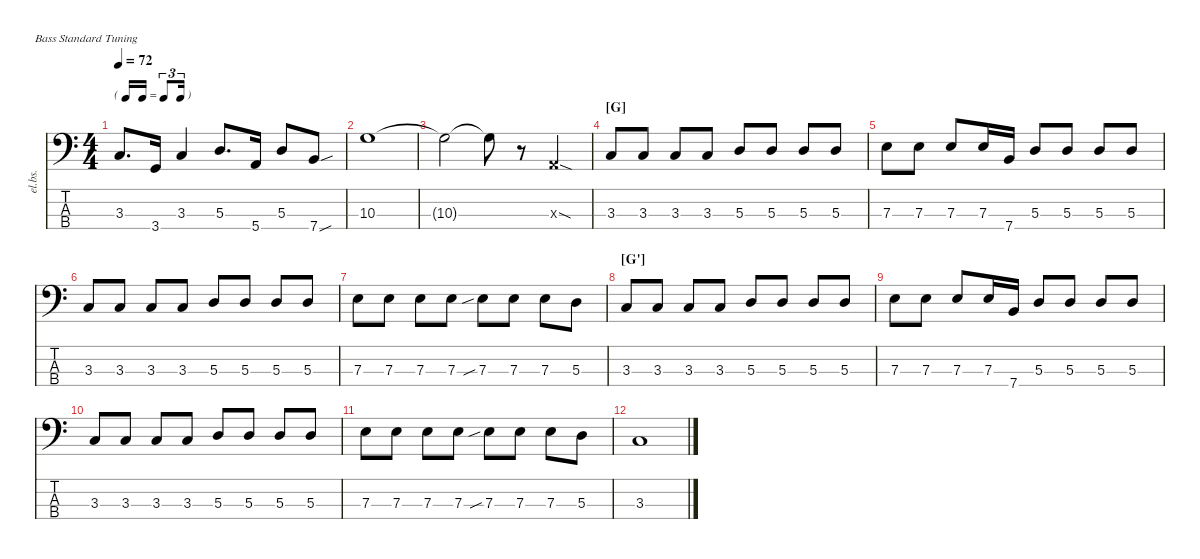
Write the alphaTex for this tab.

\defaultSystemsLayout 4
\hideDynamics
\bracketExtendMode nobrackets
\otherSystemsTrackNameOrientation horizontal
\track ("Electric Bass" "el.bs.") {instrument electricbassfinger}
\staff {score tabs}
\tuning (G2 D2 A1 E1)
\ts (4 4)
\tf triplet16th
\tempo 72
\clef f4
\ks c
3.3.8{d dy mf beam Up} 3.4.16{beam Up} 3.3.4{beam Up} 5.3.8{d beam Up} 5.4.16{beam Up} 5.3.8{beam Up} 7.4{sou}.8{beam Up} |
10.3.1{beam Down} |
10.3{t}.2{beam Down} 10.3{t}.8{beam Down} r.8{beam Down} 0.3{sod x}.4{beam Up} |
\section ("G" "")
3.3.8{beam Up} 3.3.8{beam Up} 3.3.8{beam Up} 3.3.8{beam Up} 5.3.8{beam Up} 5.3.8{beam Up} 5.3.8{beam Up} 5.3.8{beam Up} |
7.3.8{beam Down} 7.3.8{beam Down} 7.3.8{beam Up} 7.3.16{beam Up} 7.4.16{beam Up} 5.3.8{beam Up} 5.3.8{beam Up} 5.3.8{beam Up} 5.3.8{beam Up} |
3.3.8{beam Up} 3.3.8{beam Up} 3.3.8{beam Up} 3.3.8{beam Up} 5.3.8{beam Up} 5.3.8{beam Up} 5.3.8{beam Up} 5.3.8{beam Up} |
7.3.8{beam Down} 7.3.8{beam Down} 7.3.8{beam Down} 7.3.8{beam Down} 7.3{sib}.8{beam Down} 7.3.8{beam Down} 7.3.8{beam Down} 5.3.8{beam Down} |
\section ("G'" "")
3.3.8{beam Up} 3.3.8{beam Up} 3.3.8{beam Up} 3.3.8{beam Up} 5.3.8{beam Up} 5.3.8{beam Up} 5.3.8{beam Up} 5.3.8{beam Up} |
7.3.8{beam Down} 7.3.8{beam Down} 7.3.8{beam Up} 7.3.16{beam Up} 7.4.16{beam Up} 5.3.8{beam Up} 5.3.8{beam Up} 5.3.8{beam Up} 5.3.8{beam Up} |
3.3.8{beam Up} 3.3.8{beam Up} 3.3.8{beam Up} 3.3.8{beam Up} 5.3.8{beam Up} 5.3.8{beam Up} 5.3.8{beam Up} 5.3.8{beam Up} |
7.3.8{beam Down} 7.3.8{beam Down} 7.3.8{beam Down} 7.3.8{beam Down} 7.3{sib}.8{beam Down} 7.3.8{beam Down} 7.3.8{beam Down} 5.3.8{beam Down} |
3.3.1{beam Up}
